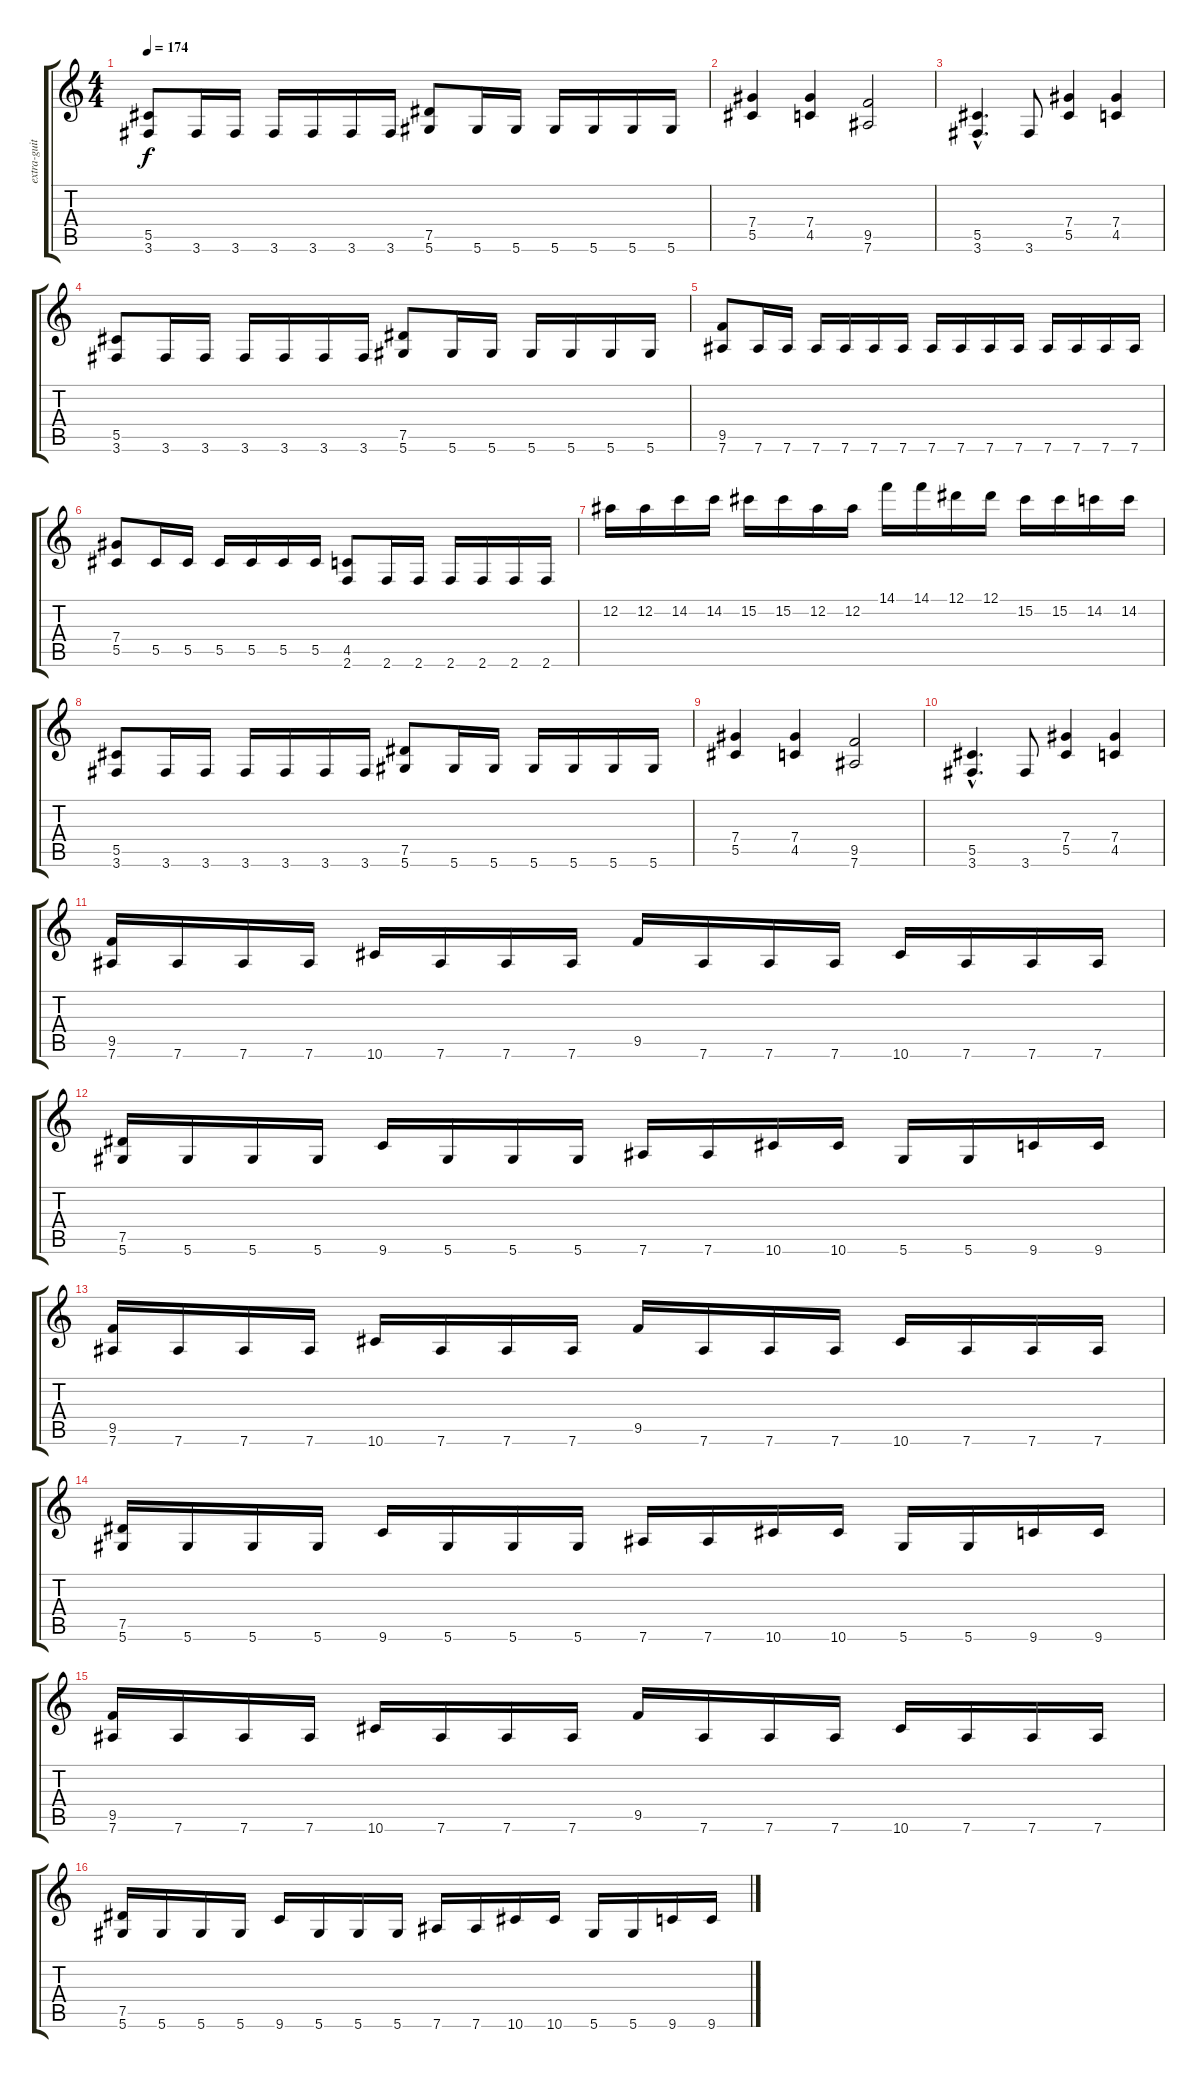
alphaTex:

\track ("extra-guitar" "extra-guit") {instrument distortionguitar}
\staff {score tabs}
\tuning (Eb4 Bb3 Gb3 Db3 Ab2 Eb2) {hide}
\ts (4 4)
\tempo 174
\clef g2
\ks c
(5.5 3.6).8{dy f} 3.6.16 3.6.16 3.6.16 3.6.16 3.6.16 3.6.16 (7.5 5.6).8 5.6.16 5.6.16 5.6.16 5.6.16 5.6.16 5.6.16 |
(7.4 5.5).4 (7.4 4.5).4 (9.5 7.6).2 |
(5.5{hac} 3.6{hac}).4{d} 3.6.8 (7.4 5.5).4 (7.4 4.5).4 |
(5.5 3.6).8 3.6.16 3.6.16 3.6.16 3.6.16 3.6.16 3.6.16 (7.5 5.6).8 5.6.16 5.6.16 5.6.16 5.6.16 5.6.16 5.6.16 |
(9.5 7.6).8 7.6.16 7.6.16 7.6.16 7.6.16 7.6.16 7.6.16 7.6.16 7.6.16 7.6.16 7.6.16 7.6.16 7.6.16 7.6.16 7.6.16 |
(7.4 5.5).8 5.5.16 5.5.16 5.5.16 5.5.16 5.5.16 5.5.16 (4.5 2.6).8 2.6.16 2.6.16 2.6.16 2.6.16 2.6.16 2.6.16 |
12.2.16 12.2.16 14.2.16 14.2.16 15.2.16 15.2.16 12.2.16 12.2.16 14.1.16 14.1.16 12.1.16 12.1.16 15.2.16 15.2.16 14.2.16 14.2.16 |
(5.5 3.6).8 3.6.16 3.6.16 3.6.16 3.6.16 3.6.16 3.6.16 (7.5 5.6).8 5.6.16 5.6.16 5.6.16 5.6.16 5.6.16 5.6.16 |
(7.4 5.5).4 (7.4 4.5).4 (9.5 7.6).2 |
(5.5{hac} 3.6{hac}).4{d} 3.6.8 (7.4 5.5).4 (7.4 4.5).4 |
(9.5 7.6).16 7.6.16 7.6.16 7.6.16 10.6.16 7.6.16 7.6.16 7.6.16 9.5.16 7.6.16 7.6.16 7.6.16 10.6.16 7.6.16 7.6.16 7.6.16 |
(7.5 5.6).16 5.6.16 5.6.16 5.6.16 9.6.16 5.6.16 5.6.16 5.6.16 7.6.16 7.6.16 10.6.16 10.6.16 5.6.16 5.6.16 9.6.16 9.6.16 |
(9.5 7.6).16 7.6.16 7.6.16 7.6.16 10.6.16 7.6.16 7.6.16 7.6.16 9.5.16 7.6.16 7.6.16 7.6.16 10.6.16 7.6.16 7.6.16 7.6.16 |
(7.5 5.6).16 5.6.16 5.6.16 5.6.16 9.6.16 5.6.16 5.6.16 5.6.16 7.6.16 7.6.16 10.6.16 10.6.16 5.6.16 5.6.16 9.6.16 9.6.16 |
(9.5 7.6).16 7.6.16 7.6.16 7.6.16 10.6.16 7.6.16 7.6.16 7.6.16 9.5.16 7.6.16 7.6.16 7.6.16 10.6.16 7.6.16 7.6.16 7.6.16 |
(7.5 5.6).16 5.6.16 5.6.16 5.6.16 9.6.16 5.6.16 5.6.16 5.6.16 7.6.16 7.6.16 10.6.16 10.6.16 5.6.16 5.6.16 9.6.16 9.6.16
